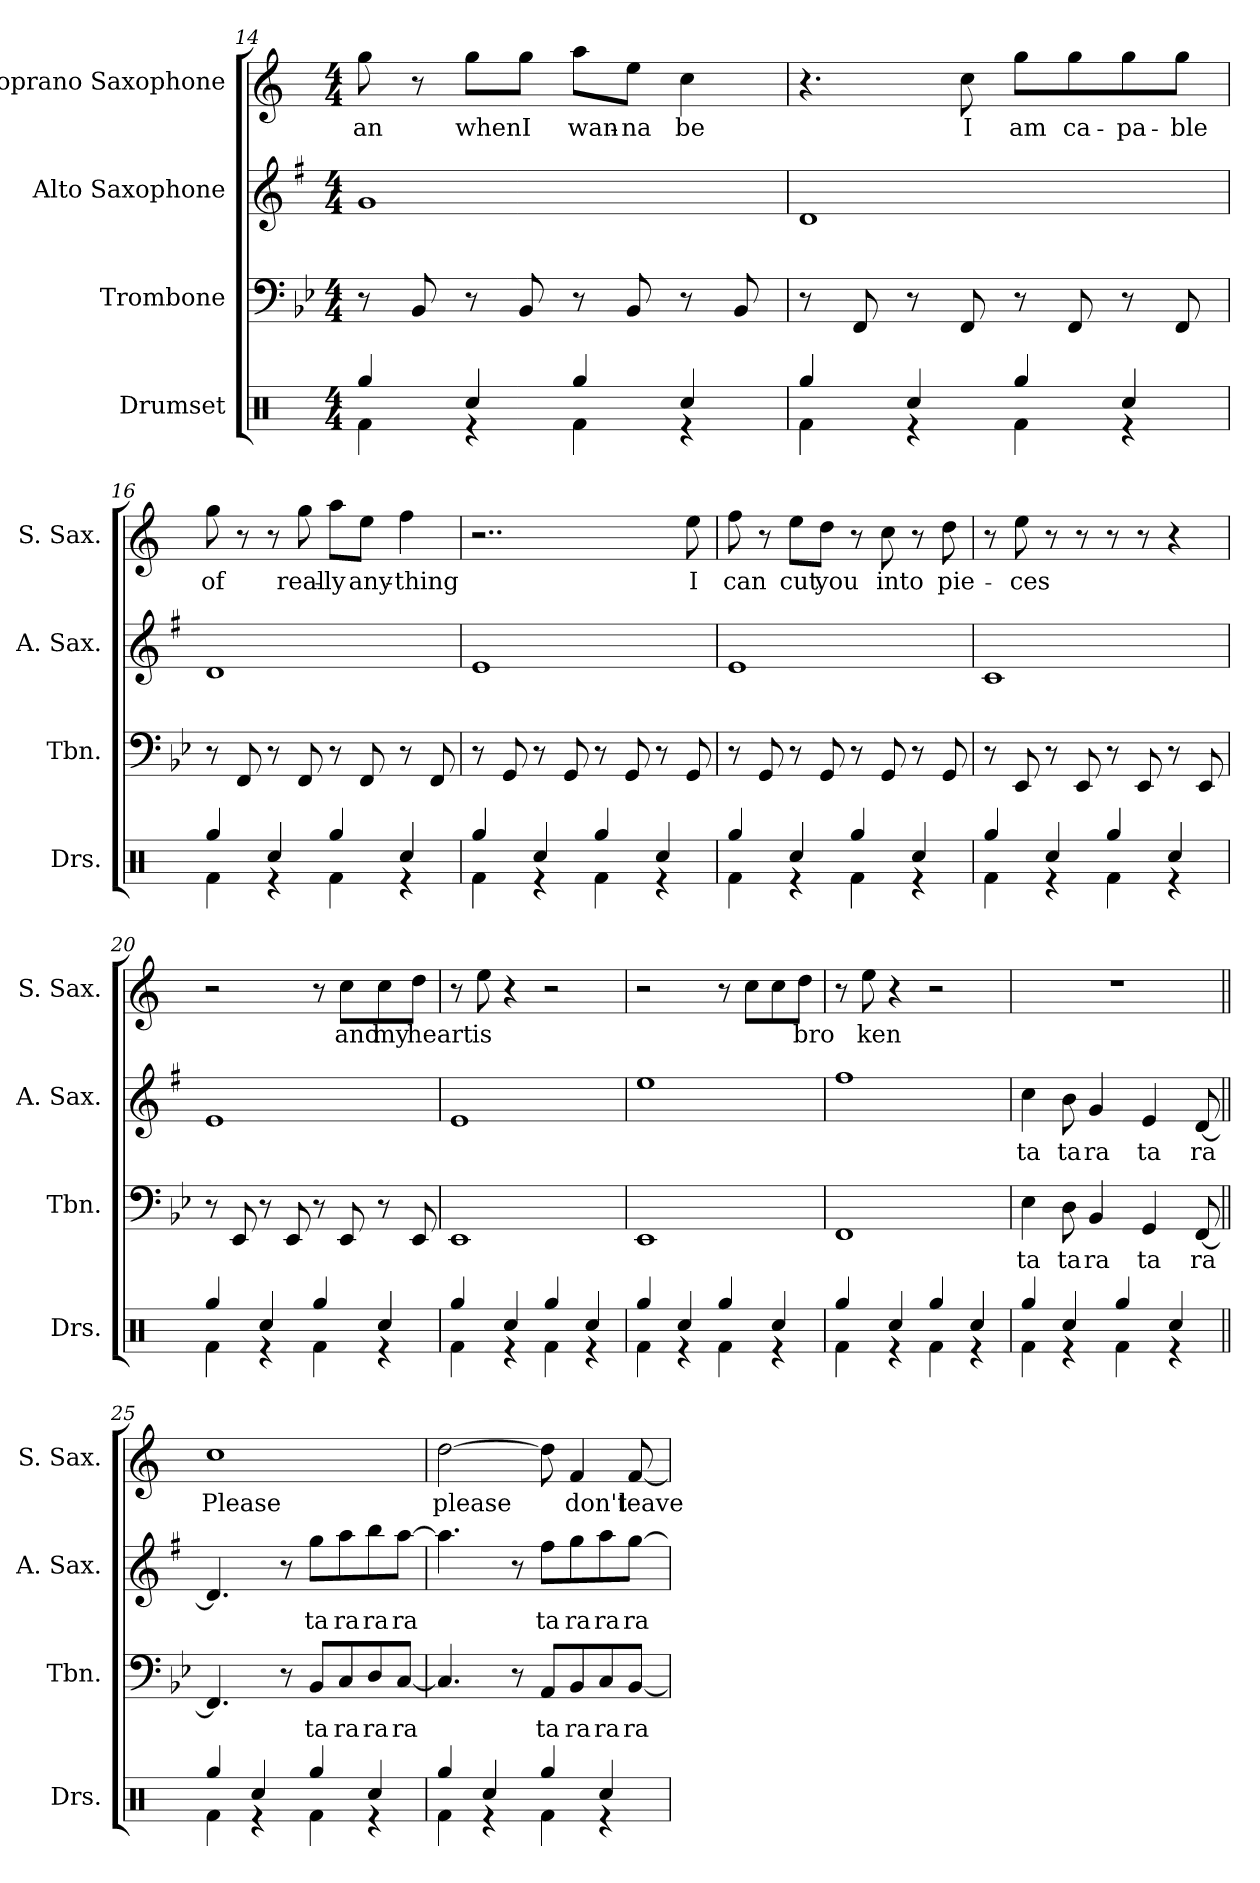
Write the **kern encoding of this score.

**kern	**kern	**text	**kern	**text	**kern	**text
*part4	*part3	*part3	*part2	*part2	*part1	*part1
*staff4	*staff3	*staff3	*staff2	*staff2	*staff1	*staff1
*I"Drumset	*I"Trombone	*	*I"Alto Saxophone	*	*I"Soprano Saxophone	*
*I'Drs.	*I'Tbn.	*	*I'A. Sax.	*	*I'S. Sax.	*
*clefX	*clefF4	*	*clefG2	*	*clefG2	*
*	*	*	*ITrd5c9	*	*ITrd1c2	*
*k[]	*k[b-e-]	*	*k[b-e-]	*	*k[b-e-]	*
*M4/4	*M4/4	*	*M4/4	*	*M4/4	*
=14	=14	=14	=14	=14	=14	=14
*^	*	*	*	*	*	*
!	!	!	!	!	!	!	!LO:LY:b
4Rgg/	4Rf\	8r	.	1B-	.	8ff\	-an
.	.	8BB-/	.	.	.	8r	.
!	!	!	!	!	!	!	!LO:LY:b
4Rcc/	4r	8r	.	.	.	8ff\L	when
!	!	!	!	!	!	!	!LO:LY:b
.	.	8BB-/	.	.	.	8ff\J	I
!	!	!	!	!	!	!	!LO:LY:b
4Rgg/	4Rf\	8r	.	.	.	8gg\L	wan-
!	!	!	!	!	!	!	!LO:LY:b
.	.	8BB-/	.	.	.	8dd\J	-na
!	!	!	!	!	!	!	!LO:LY:b
4Rcc/	4r	8r	.	.	.	4b-\	be
.	.	8BB-/	.	.	.	.	.
!!LO:PB:g=z
=15	=15	=15	=15	=15	=15	=15	=15
4Rgg/	4Rf\	8r	.	1F	.	4.r	.
.	.	8FF/	.	.	.	.	.
4Rcc/	4r	8r	.	.	.	.	.
!	!	!	!	!	!	!	!LO:LY:b
.	.	8FF/	.	.	.	8b-\	I
!	!	!	!	!	!	!	!LO:LY:b
4Rgg/	4Rf\	8r	.	.	.	8ff\L	am
!	!	!	!	!	!	!	!LO:LY:b
.	.	8FF/	.	.	.	8ff\	ca-
!	!	!	!	!	!	!	!LO:LY:b
4Rcc/	4r	8r	.	.	.	8ff\	-pa-
!	!	!	!	!	!	!	!LO:LY:b
.	.	8FF/	.	.	.	8ff\J	-ble
=16	=16	=16	=16	=16	=16	=16	=16
!	!	!	!	!	!	!	!LO:LY:b
4Rgg/	4Rf\	8r	.	1F	.	8ff\	of
.	.	8FF/	.	.	.	8r	.
4Rcc/	4r	8r	.	.	.	8r	.
!	!	!	!	!	!	!	!LO:LY:b
.	.	8FF/	.	.	.	8ff\	real-
!	!	!	!	!	!	!	!LO:LY:b
4Rgg/	4Rf\	8r	.	.	.	8gg\L	-ly
!	!	!	!	!	!	!	!LO:LY:b
.	.	8FF/	.	.	.	8dd\J	any-
!	!	!	!	!	!	!	!LO:LY:b
4Rcc/	4r	8r	.	.	.	4ee-\	-thing
.	.	8FF/	.	.	.	.	.
=17	=17	=17	=17	=17	=17	=17	=17
4Rgg/	4Rf\	8r	.	1G	.	2..r	.
.	.	8GG/	.	.	.	.	.
4Rcc/	4r	8r	.	.	.	.	.
.	.	8GG/	.	.	.	.	.
4Rgg/	4Rf\	8r	.	.	.	.	.
.	.	8GG/	.	.	.	.	.
4Rcc/	4r	8r	.	.	.	.	.
!	!	!	!	!	!	!	!LO:LY:b
.	.	8GG/	.	.	.	8dd\	I
!!LO:LB:g=z
=18	=18	=18	=18	=18	=18	=18	=18
!	!	!	!	!	!	!	!LO:LY:b
4Rgg/	4Rf\	8r	.	1G	.	8ee-\	can
.	.	8GG/	.	.	.	8r	.
!	!	!	!	!	!	!	!LO:LY:b
4Rcc/	4r	8r	.	.	.	8dd\L	cut
!	!	!	!	!	!	!	!LO:LY:b
.	.	8GG/	.	.	.	8cc\J	you
4Rgg/	4Rf\	8r	.	.	.	8r	.
!	!	!	!	!	!	!	!LO:LY:b
.	.	8GG/	.	.	.	8b-\	into
4Rcc/	4r	8r	.	.	.	8r	.
!	!	!	!	!	!	!	!LO:LY:b
.	.	8GG/	.	.	.	8cc\	pie-
=19	=19	=19	=19	=19	=19	=19	=19
4Rgg/	4Rf\	8r	.	1E-	.	8r	.
!	!	!	!	!	!	!	!LO:LY:b
.	.	8EE-/	.	.	.	8dd\	-ces
4Rcc/	4r	8r	.	.	.	8r	.
.	.	8EE-/	.	.	.	8r	.
4Rgg/	4Rf\	8r	.	.	.	8r	.
.	.	8EE-/	.	.	.	8r	.
4Rcc/	4r	8r	.	.	.	4r	.
.	.	8EE-/	.	.	.	.	.
=20	=20	=20	=20	=20	=20	=20	=20
4Rgg/	4Rf\	8r	.	1G	.	2r	.
.	.	8EE-/	.	.	.	.	.
4Rcc/	4r	8r	.	.	.	.	.
.	.	8EE-/	.	.	.	.	.
4Rgg/	4Rf\	8r	.	.	.	8r	.
!	!	!	!	!	!	!	!LO:LY:b
.	.	8EE-/	.	.	.	8b-\L	and
!	!	!	!	!	!	!	!LO:LY:b
4Rcc/	4r	8r	.	.	.	8b-\	my
!	!	!	!	!	!	!	!LO:LY:b
.	.	8EE-/	.	.	.	8cc\J	heart
=21	=21	=21	=21	=21	=21	=21	=21
4Rgg/	4Rf\	1EE-	.	1G	.	8r	.
!	!	!	!	!	!	!	!LO:LY:b
.	.	.	.	.	.	8dd\	is
4Rcc/	4r	.	.	.	.	4r	.
4Rgg/	4Rf\	.	.	.	.	2r	.
4Rcc/	4r	.	.	.	.	.	.
!!LO:PB:g=z
=22	=22	=22	=22	=22	=22	=22	=22
4Rgg/	4Rf\	1EE-	.	1g	.	2r	.
4Rcc/	4r	.	.	.	.	.	.
4Rgg/	4Rf\	.	.	.	.	8r	.
.	.	.	.	.	.	8b-\L	.
4Rcc/	4r	.	.	.	.	8b-\	.
!	!	!	!	!	!	!	!LO:LY:b
.	.	.	.	.	.	8cc\J	bro
=23	=23	=23	=23	=23	=23	=23	=23
4Rgg/	4Rf\	1FF	.	1a	.	8r	.
!	!	!	!	!	!	!	!LO:LY:b
.	.	.	.	.	.	8dd\	ken
4Rcc/	4r	.	.	.	.	4r	.
4Rgg/	4Rf\	.	.	.	.	2r	.
4Rcc/	4r	.	.	.	.	.	.
=24	=24	=24	=24	=24	=24	=24	=24
!	!	!	!LO:LY:b	!	!LO:LY:b	!	!
4Rgg/	4Rf\	4E-\	ta	4e-\	ta	1r	.
!	!	!	!LO:LY:b	!	!LO:LY:b	!	!
4Rcc/	4r	8D\	ta	8d\	ta	.	.
!	!	!	!LO:LY:b	!	!LO:LY:b	!	!
.	.	4BB-/	ra	4B-/	ra	.	.
4Rgg/	4Rf\	.	.	.	.	.	.
!	!	!	!LO:LY:b	!	!LO:LY:b	!	!
.	.	4GG/	ta	4G/	ta	.	.
4Rcc/	4r	.	.	.	.	.	.
!	!	!	!LO:LY:b	!	!LO:LY:b	!	!
.	.	[8FF/	ra	[8F/	ra	.	.
=25||	=25||	=25||	=25||	=25||	=25||	=25||	=25||
!	!	!	!	!	!	!	!LO:LY:b
4Rgg/	4Rf\	4.FF/]	.	4.F/]	.	1b-	Please
4Rcc/	4r	.	.	.	.	.	.
.	.	8r	.	8r	.	.	.
!	!	!	!LO:LY:b	!	!LO:LY:b	!	!
4Rgg/	4Rf\	8BB-/L	ta	8b-\L	ta	.	.
!	!	!	!LO:LY:b	!	!LO:LY:b	!	!
.	.	8C/	ra	8cc\	ra	.	.
!	!	!	!LO:LY:b	!	!LO:LY:b	!	!
4Rcc/	4r	8D/	ra	8dd\	ra	.	.
!	!	!	!LO:LY:b	!	!LO:LY:b	!	!
.	.	[8C/J	ra	[8cc\J	ra	.	.
=26	=26	=26	=26	=26	=26	=26	=26
!	!	!	!	!	!	!	!LO:LY:b
4Rgg/	4Rf\	4.C/]	.	4.cc\]	.	[2cc\	please
4Rcc/	4r	.	.	.	.	.	.
.	.	8r	.	8r	.	.	.
!	!	!	!LO:LY:b	!	!LO:LY:b	!	!
4Rgg/	4Rf\	8AA/L	ta	8a\L	ta	8cc\]	.
!	!	!	!LO:LY:b	!	!LO:LY:b	!	!LO:LY:b
.	.	8BB-/	ra	8b-\	ra	4e-/	don't
!	!	!	!LO:LY:b	!	!LO:LY:b	!	!
4Rcc/	4r	8C/	ra	8cc\	ra	.	.
!	!	!	!LO:LY:b	!	!LO:LY:b	!	!LO:LY:b
.	.	[8BB-/J	ra	[8b-\J	ra	[8e-/	leave
*v	*v	*	*	*	*	*	*
=	=	=	=	=	=	=
*-	*-	*-	*-	*-	*-	*-
